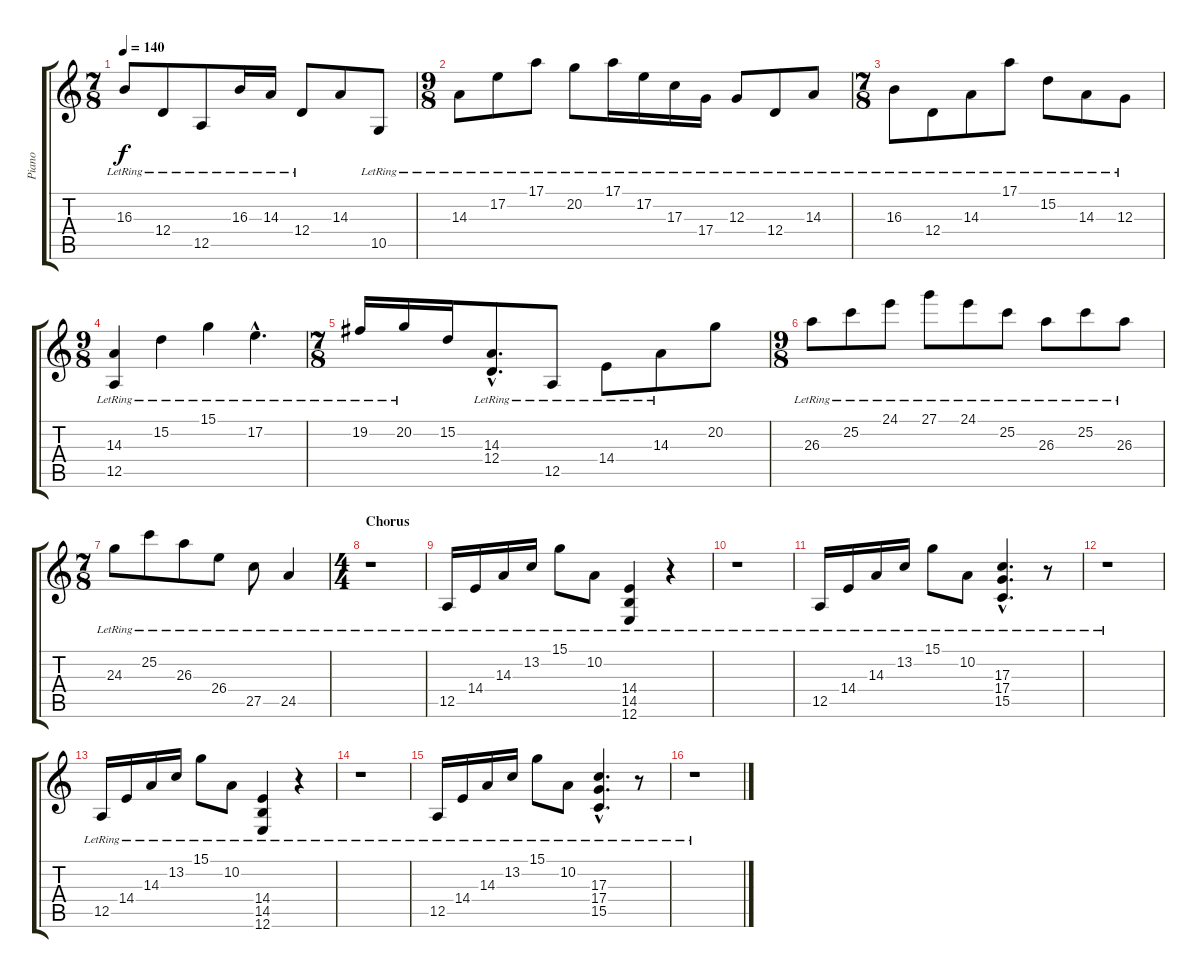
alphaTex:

\track ("Piano" "Piano") {instrument acousticgrandpiano}
\staff {score tabs}
\tuning (E4 B3 G3 D3 A2 E2) {hide}
\ts (7 8)
\tempo 140
\clef g2
\ks c
16.3{lr}.8{dy f} 12.4{lr}.8 12.5{lr}.8 16.3{lr}.16 14.3{lr}.16 12.4{lr}.8 14.3.8 10.5{lr}.8 |
\ts (9 8)
14.3{lr}.8 17.2{lr}.8 17.1{lr}.8 20.2{lr}.8 17.1{lr}.16 17.2{lr}.16 17.3{lr}.16 17.4{lr}.16 12.3{lr}.8 12.4{lr}.8 14.3{lr}.8 |
\ts (7 8)
16.3{lr}.8 12.4{lr}.8 14.3{lr}.8 17.1{lr}.8 15.2{lr}.8 14.3{lr}.8 12.3{lr}.8 |
\ts (9 8)
(14.3{lr} 12.5{lr}).4 15.2{lr}.4 15.1{lr}.4 17.2{hac lr}.4{d} |
\ts (7 8)
19.2{lr}.16 20.2{lr}.16 15.2.16 (14.3{hac lr} 12.4{hac lr}).8{d} 12.5{lr}.8 14.4{lr}.8 14.3{lr}.8 20.2.8 |
\ts (9 8)
26.3{lr}.8 25.2{lr}.8 24.1{lr}.8 27.1{lr}.8 24.1{lr}.8 25.2{lr}.8 26.3{lr}.8 25.2{lr}.8 26.3{lr}.8 |
\ts (7 8)
24.3{lr}.8 25.2{lr}.8 26.3{lr}.8 26.4{lr}.8 27.5{lr}.8 24.5{lr}.4 |
\ts (4 4)
\section ("" "Chorus")
r.1 |
12.5{lr}.16 14.4{lr}.16 14.3{lr}.16 13.2{lr}.16 15.1{lr}.8 10.2{lr}.8 (14.4{lr} 14.5{lr} 12.6{lr}).4 r.4 |
r.1 |
12.5{lr}.16 14.4{lr}.16 14.3{lr}.16 13.2{lr}.16 15.1{lr}.8 10.2{lr}.8 (17.3{hac lr} 17.4{hac lr} 15.5{hac lr}).4{d} r.8 |
r.1 |
12.5{lr}.16 14.4{lr}.16 14.3{lr}.16 13.2{lr}.16 15.1{lr}.8 10.2{lr}.8 (14.4{lr} 14.5{lr} 12.6{lr}).4 r.4 |
r.1 |
12.5{lr}.16 14.4{lr}.16 14.3{lr}.16 13.2{lr}.16 15.1{lr}.8 10.2{lr}.8 (17.3{hac lr} 17.4{hac lr} 15.5{hac lr}).4{d} r.8 |
r.1
